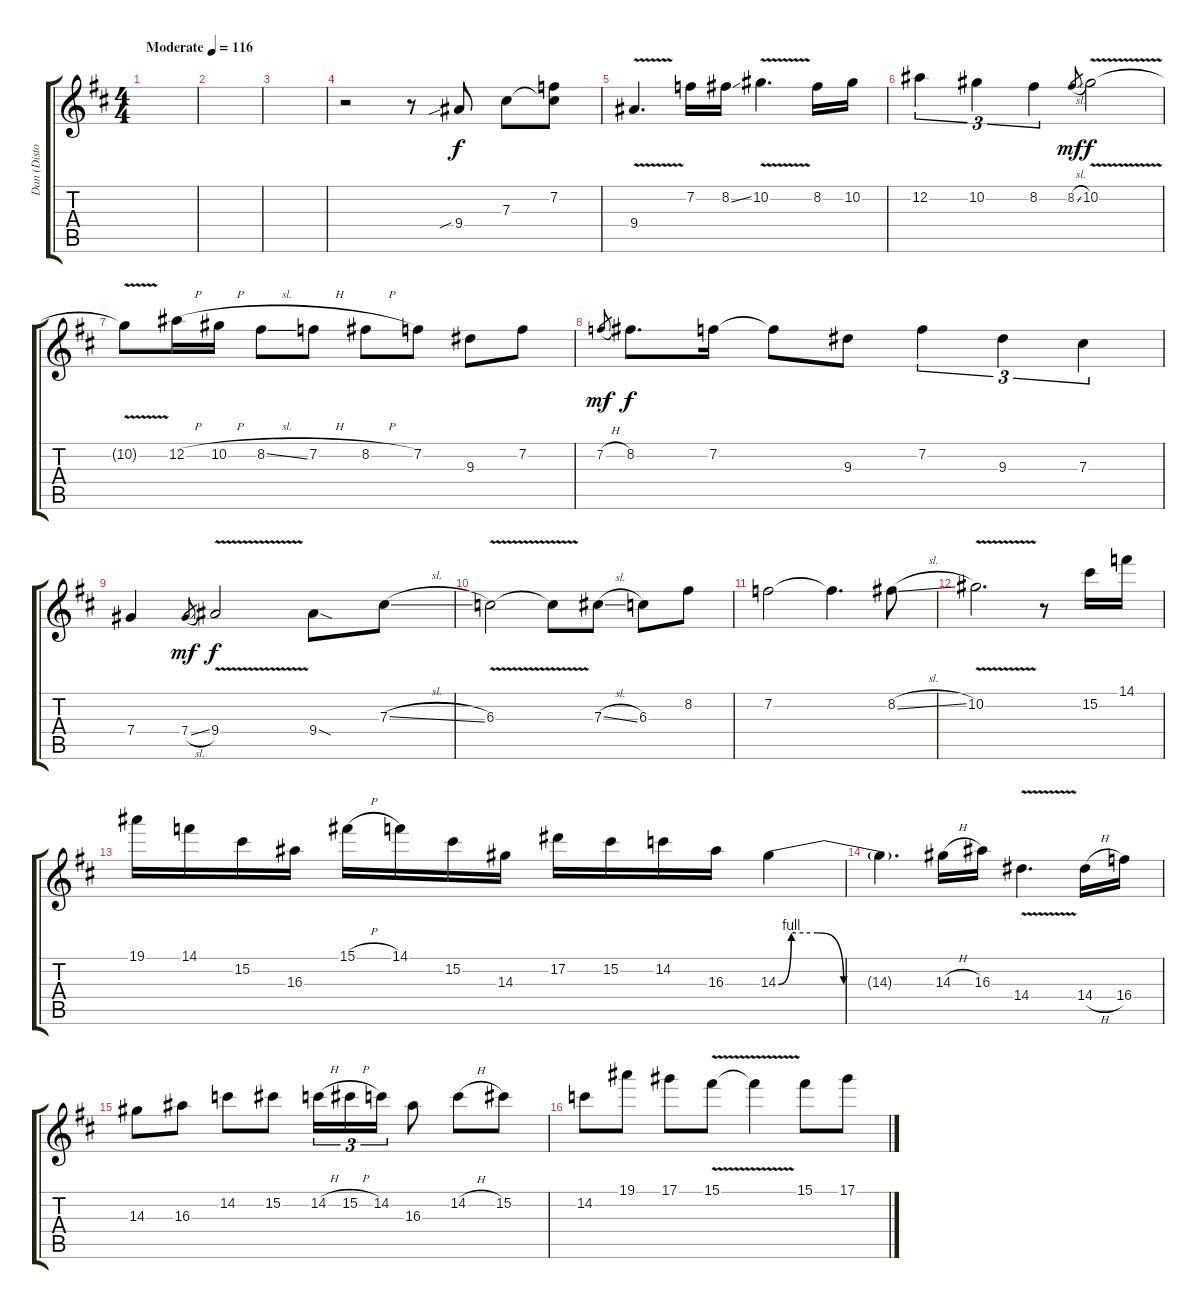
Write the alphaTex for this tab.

\track ("Dan (Distortion)" "Dan (Disto") {instrument distortionguitar}
\staff {score tabs}
\tuning (Eb4 Bb3 Gb3 Db3 Ab2 Eb2) {hide}
\ts (4 4)
\tempo (116 "Moderate")
\clef g2
\ks d
|
|
|
r.2 r.8 9.4{sib}.8 7.3.8 (7.2 7.3{t}).8 |
9.4{v}.4{d} 7.2.16 8.2{ss}.16 10.2{v}.4{d} 8.2.16 10.2.16 |
12.2.4{tu (3 2)} 10.2.4{tu (3 2)} 8.2.4{tu (3 2)} 8.2{sl}.8{gr dy mf} 10.2{v}.2{dy f} |
10.2{t}.8 12.2{h}.16 10.2{h}.16 8.2{sl}.8 7.2{h}.8 8.2{h}.8 7.2.8 9.3.8 7.2.8 |
7.2{h}.8{gr dy mf} 8.2.8{d dy f} 7.2.16 7.2{t}.8 9.3.8 7.2.4{tu (3 2)} 9.3.4{tu (3 2)} 7.3.4{tu (3 2)} |
7.4.4 7.4{sl}.8{gr dy mf} 9.4{v}.2{dy f} 9.4{sod}.8 7.3{sl}.8 |
6.3{v}.2 6.3{t}.8 7.3{sl}.8 6.3.8 8.2.8 |
7.2.2 7.2{t}.4{d} 8.2{sl}.8 |
10.2{v}.2{d} r.8 15.2.16 14.1.16 |
19.1.16 14.1.16 15.2.16 16.3.16 15.1{h}.16 14.1.16 15.2.16 14.3.16 17.2.16 15.2.16 14.2.16 16.3.16 14.3{be (custom 0 0 5 4 15 4 25 0 60 0)}.4 |
14.3{t}.4{d} 14.3{h}.16 16.3.16 14.4{v}.4{d} 14.4{h}.16 16.4.16 |
14.3.8 16.3.8 14.2.8 15.2.8 14.2{h}.16{tu (3 2)} 15.2{h}.16{tu (3 2)} 14.2.16{tu (3 2)} 16.3.8 14.2{h}.8 15.2.8 |
14.2.8 19.1.8 17.1.8 15.1{v}.8 15.1{t}.4 15.1.8 17.1.8
